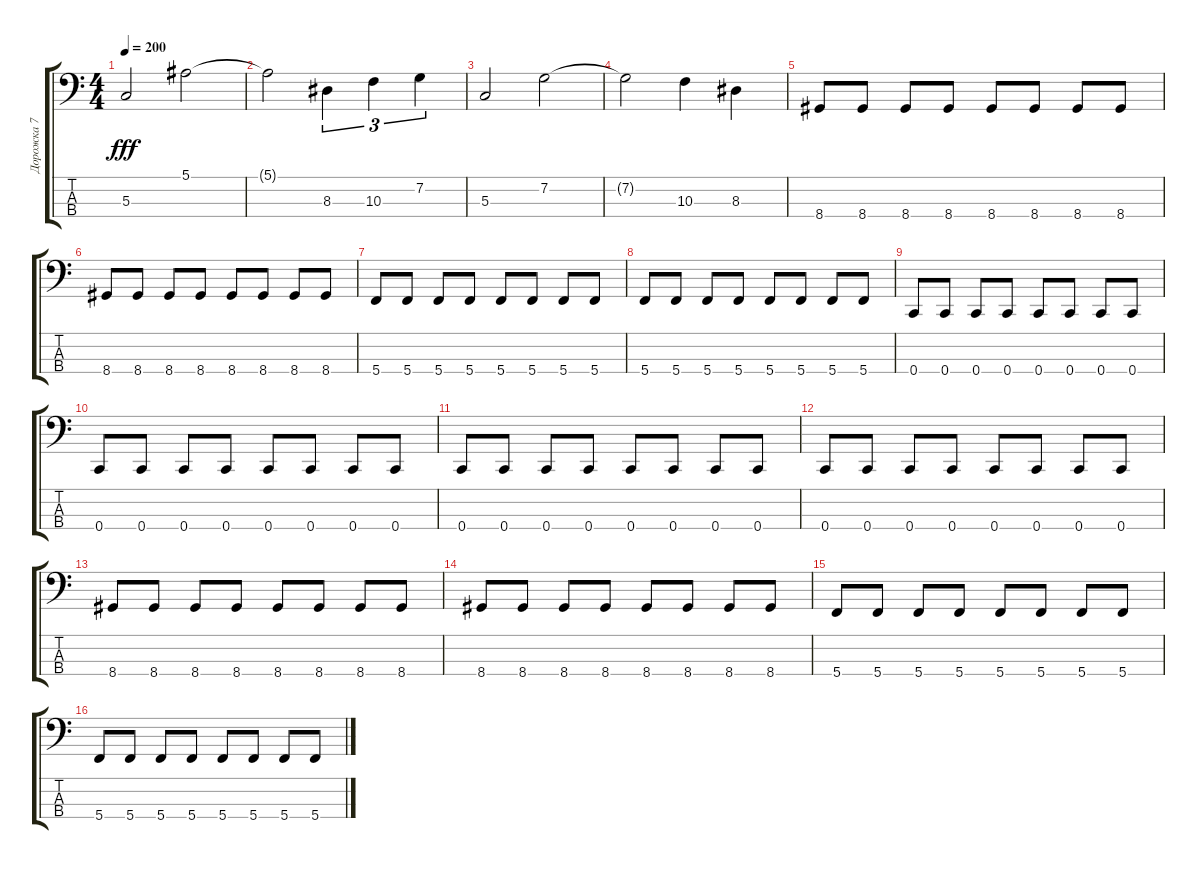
\track ("Дорожка 7" "Дорожка 7") {instrument electricbassfinger}
\staff {score tabs}
\tuning (F2 C2 G1 C1) {hide}
\ts (4 4)
\tempo 200
\clef f4
\ks c
5.3.2{dy fff} 5.1.2 |
5.1{t}.2 8.3.4{tu (3 2)} 10.3.4{tu (3 2)} 7.2.4{tu (3 2)} |
5.3.2 7.2.2 |
7.2{t}.2 10.3.4 8.3.4 |
8.4.8 8.4.8 8.4.8 8.4.8 8.4.8 8.4.8 8.4.8 8.4.8 |
8.4.8 8.4.8 8.4.8 8.4.8 8.4.8 8.4.8 8.4.8 8.4.8 |
5.4.8 5.4.8 5.4.8 5.4.8 5.4.8 5.4.8 5.4.8 5.4.8 |
5.4.8 5.4.8 5.4.8 5.4.8 5.4.8 5.4.8 5.4.8 5.4.8 |
0.4.8 0.4.8 0.4.8 0.4.8 0.4.8 0.4.8 0.4.8 0.4.8 |
0.4.8 0.4.8 0.4.8 0.4.8 0.4.8 0.4.8 0.4.8 0.4.8 |
0.4.8 0.4.8 0.4.8 0.4.8 0.4.8 0.4.8 0.4.8 0.4.8 |
0.4.8 0.4.8 0.4.8 0.4.8 0.4.8 0.4.8 0.4.8 0.4.8 |
8.4.8 8.4.8 8.4.8 8.4.8 8.4.8 8.4.8 8.4.8 8.4.8 |
8.4.8 8.4.8 8.4.8 8.4.8 8.4.8 8.4.8 8.4.8 8.4.8 |
5.4.8 5.4.8 5.4.8 5.4.8 5.4.8 5.4.8 5.4.8 5.4.8 |
5.4.8 5.4.8 5.4.8 5.4.8 5.4.8 5.4.8 5.4.8 5.4.8
